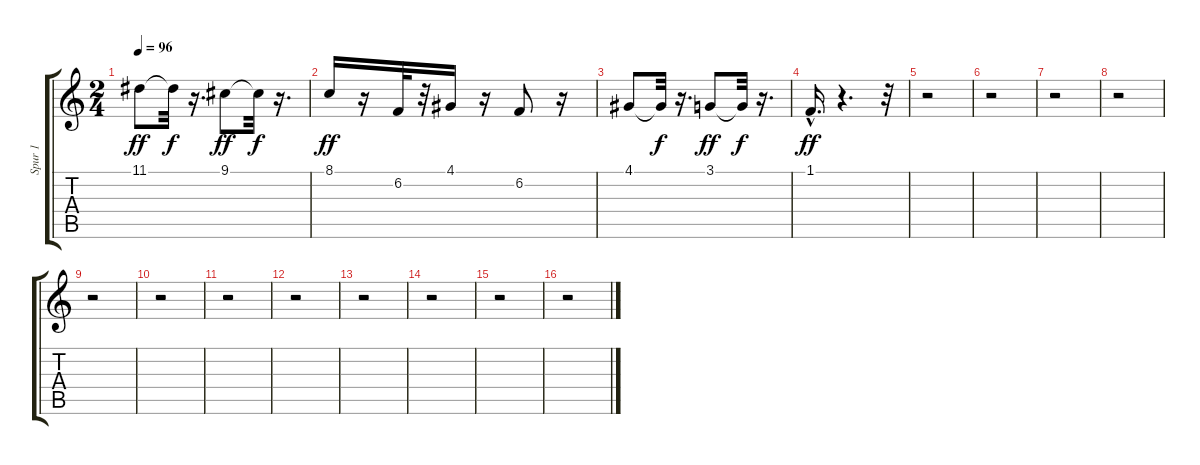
\track ("Spur 1" "Spur 1") {instrument flute}
\staff {score tabs}
\tuning (E4 B3 G3 D3 A2 E2) {hide}
\ts (2 4)
\tempo 96
\clef g2
\ks c
11.1.8{dy ff} 11.1{t}.32{dy f} r.16{d} 9.1.8{dy ff} 9.1{t}.32{dy f} r.16{d} |
8.1.16{dy ff} r.16 6.2.32 r.32 4.1.16 r.16 6.2.8 r.16 |
4.1.8 4.1{t}.32{dy f} r.16{d} 3.1.8{dy ff} 3.1{t}.32{dy f} r.16{d} |
1.1{hac}.16{d dy ff} r.4{d} r.32 |
r.2 |
r.2 |
r.2 |
r.2 |
r.2 |
r.2 |
r.2 |
r.2 |
r.2 |
r.2 |
r.2 |
r.2
